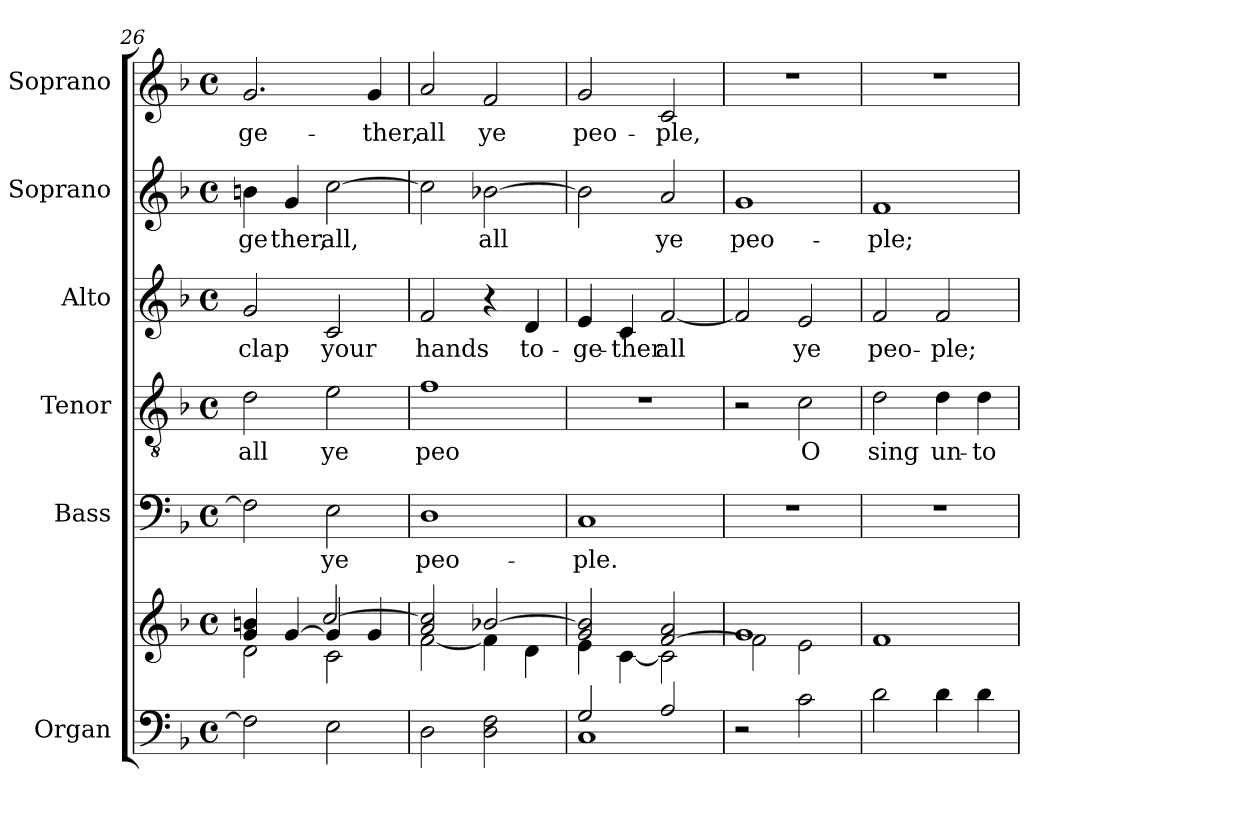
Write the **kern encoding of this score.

**kern	**kern	**kern	**text	**kern	**text	**kern	**text	**kern	**text	**kern	**text
*part6	*part6	*part5	*part5	*part4	*part4	*part3	*part3	*part2	*part2	*part1	*part1
*staff7	*staff6	*staff5	*staff5	*staff4	*staff4	*staff3	*staff3	*staff2	*staff2	*staff1	*staff1
*I"Organ	*	*I"Bass	*	*I"Tenor	*	*I"Alto	*	*I"Soprano	*	*I"Soprano	*
*I'Org.	*	*I'B.	*	*I'T.	*	*I'A.	*	*I'S.	*	*I'S.	*
*clefF4	*clefG2	*clefF4	*	*clefGv2	*	*clefG2	*	*clefG2	*	*clefG2	*
*	*	*	*	*ITrd7c12	*	*	*	*	*	*	*
*k[b-]	*k[b-]	*k[b-]	*	*k[b-]	*	*k[b-]	*	*k[b-]	*	*k[b-]	*
*F:	*F:	*F:	*	*F:	*	*F:	*	*F:	*	*F:	*
*M4/4	*M4/4	*M4/4	*	*M4/4	*	*M4/4	*	*M4/4	*	*M4/4	*
*met(c)	*met(c)	*met(c)	*	*met(c)	*	*met(c)	*	*met(c)	*	*met(c)	*
=26	=26	=26	=26	=26	=26	=26	=26	=26	=26	=26	=26
*	*^	*	*	*	*	*	*	*	*	*	*
*	*	*^	*	*	*	*	*	*	*	*	*	*
!	!	!	!	!	!	!	!LO:LY:b:color=#000000	!	!	!	!	!	!
!	!	!	!	!	!	!	!	!	!LO:LY:b:color=#000000	!	!	!	!
!	!	!	!	!	!	!	!	!	!	!	!LO:LY:b:color=#000000	!	!
!	!	!	!	!	!	!	!	!	!	!	!	!	!LO:LY:b:color=#000000
2Fi\]	4gi/ 4bni	2di\	2ryy	2Fi\]	.	2Di\	all	2gi/	clap	4bni\	-ge	2.gi/	-ge-
!	!	!	!	!	!	!	!	!	!	!	!LO:LY:b:color=#000000	!	!
.	[<4gi/	.	.	.	.	.	.	.	.	4gi/	ther,	.	.
!	!	!	!	!	!LO:LY:b:color=#000000	!	!	!	!	!	!	!	!
!	!	!	!	!	!	!	!LO:LY:b:color=#000000	!	!	!	!	!	!
!	!	!	!	!	!	!	!	!	!LO:LY:b:color=#000000	!	!	!	!
!	!	!	!	!	!	!	!	!	!	!	!LO:LY:b:color=#000000	!	!
2Ei\	4gi/]	2ci\	[>2cci/	2Ei\	ye	2Ei\	ye	2ci/	your	[>2cci\	all,	.	.
!	!	!	!	!	!	!	!	!	!	!	!	!	!LO:LY:b:color=#000000
.	4gi/	.	.	.	.	.	.	.	.	.	.	4gi/	-ther,
*	*	*v	*v	*	*	*	*	*	*	*	*	*	*
=27	=27	=27	=27	=27	=27	=27	=27	=27	=27	=27	=27	=27
!	!	!	!	!LO:LY:b:color=#000000	!	!	!	!	!	!	!	!
!	!	!	!	!	!	!LO:LY:b:color=#000000	!	!	!	!	!	!
!	!	!	!	!	!	!	!	!LO:LY:b:color=#000000	!	!	!	!
!	!	!	!	!	!	!	!	!	!	!	!	!LO:LY:b:color=#000000
2Di\	2ai/ 2cci]	[<2fi\	1Di	peo-	1Fi	peo	2fi/	hands	2cci\]	.	2ai/	all
!	!	!	!	!	!	!	!	!	!	!LO:LY:b:color=#000000	!	!
!	!	!	!	!	!	!	!	!	!	!	!	!LO:LY:b:color=#000000
2Di\ 2Fi	[>2b-Xi/	4fi\]	.	.	.	.	4r	.	[>2b-Xi\	all	2fi/	ye
!	!	!	!	!	!	!	!	!LO:LY:b:color=#000000	!	!	!	!
.	.	4di\	.	.	.	.	4di/	to-	.	.	.	.
!!LO:LB:g=z
=28	=28	=28	=28	=28	=28	=28	=28	=28	=28	=28	=28	=28
*^	*	*	*	*	*	*	*	*	*	*	*	*
!	!	!	!	!	!LO:LY:b:color=#000000	!	!	!	!	!	!	!	!
!	!	!	!	!	!	!	!	!	!LO:LY:b:color=#000000	!	!	!	!
!	!	!	!	!	!	!	!	!	!	!	!	!	!LO:LY:b:color=#000000
2Gi/	1Ci	2gi/ 2b-i]	4ei\	1Ci	-ple.	1r	.	4ei/	-ge-	2b-i\]	.	2gi/	peo-
!	!	!	!	!	!	!	!	!	!LO:LY:b:color=#000000	!	!	!	!
.	.	.	[<4ci\	.	.	.	.	4ci/	-ther	.	.	.	.
!	!	!	!	!	!	!	!	!	!LO:LY:b:color=#000000	!	!	!	!
!	!	!	!	!	!	!	!	!	!	!	!LO:LY:b:color=#000000	!	!
!	!	!	!	!	!	!	!	!	!	!	!	!	!LO:LY:b:color=#000000
2Ai/	.	[>2fi/ 2ai	2ci\]	.	.	.	.	[<2fi/	all	2ai/	ye	2ci/	-ple,
*v	*v	*	*	*	*	*	*	*	*	*	*	*	*
=29	=29	=29	=29	=29	=29	=29	=29	=29	=29	=29	=29	=29
!	!	!	!	!	!	!	!	!	!	!LO:LY:b:color=#000000	!	!
2r	1gi	2fi\]	1r	.	2r	.	2fi/]	.	1gi	peo-	1r	.
!	!	!	!	!	!	!LO:LY:b:color=#000000	!	!	!	!	!	!
!	!	!	!	!	!	!	!	!LO:LY:b:color=#000000	!	!	!	!
2ci\	.	2ei\	.	.	2Ci\	O	2ei/	ye	.	.	.	.
*	*v	*v	*	*	*	*	*	*	*	*	*	*
=30	=30	=30	=30	=30	=30	=30	=30	=30	=30	=30	=30
*	*^	*	*	*	*	*	*	*	*	*	*
!	!	!	!	!	!	!LO:LY:b:color=#000000	!	!	!	!	!	!
*	*v	*v	*	*	*	*	*	*	*	*	*	*
*	*^	*	*	*	*	*	*	*	*	*	*
!	!	!	!	!	!	!	!	!LO:LY:b:color=#000000	!	!	!	!
*	*v	*v	*	*	*	*	*	*	*	*	*	*
*	*^	*	*	*	*	*	*	*	*	*	*
!	!	!	!	!	!	!	!	!	!	!LO:LY:b:color=#000000	!	!
*	*v	*v	*	*	*	*	*	*	*	*	*	*
2di\	1fi	1r	.	2Di\	sing	2fi/	peo-	1fi	-ple;	1r	.
!	!	!	!	!	!LO:LY:b:color=#000000	!	!	!	!	!	!
!	!	!	!	!	!	!	!LO:LY:b:color=#000000	!	!	!	!
4di\	.	.	.	4Di\	un-	2fi/	-ple;	.	.	.	.
!	!	!	!	!	!LO:LY:b:color=#000000	!	!	!	!	!	!
4di\	.	.	.	4Di\	-to	.	.	.	.	.	.
=	=	=	=	=	=	=	=	=	=	=	=
*-	*-	*-	*-	*-	*-	*-	*-	*-	*-	*-	*-
